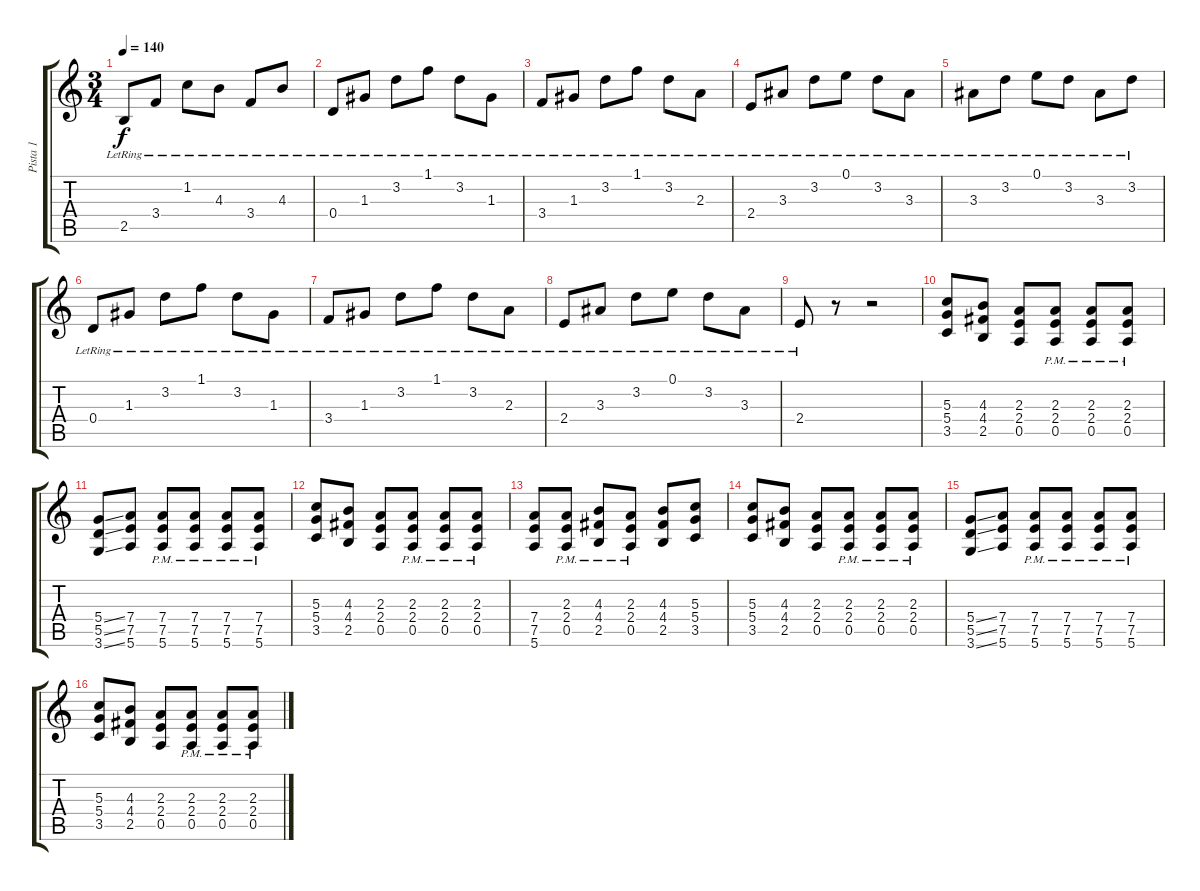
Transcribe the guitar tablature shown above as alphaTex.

\track ("Pista 1" "Pista 1") {instrument distortionguitar}
\staff {score tabs}
\tuning (E4 B3 G3 D3 A2 E2) {hide}
\ts (3 4)
\tempo 140
\clef g2
\ks c
2.5{lr}.8{dy f} 3.4{lr}.8 1.2{lr}.8 4.3{lr}.8 3.4{lr}.8 4.3{lr}.8 |
0.4{lr}.8 1.3{lr}.8 3.2{lr}.8 1.1{lr}.8 3.2{lr}.8 1.3{lr}.8 |
3.4{lr}.8 1.3{lr}.8 3.2{lr}.8 1.1{lr}.8 3.2{lr}.8 2.3{lr}.8 |
2.4{lr}.8 3.3{lr}.8 3.2{lr}.8 0.1{lr}.8 3.2{lr}.8 3.3{lr}.8 |
3.3{lr}.8 3.2{lr}.8 0.1{lr}.8 3.2{lr}.8 3.3{lr}.8 3.2{lr}.8 |
0.4{lr}.8 1.3{lr}.8 3.2{lr}.8 1.1{lr}.8 3.2{lr}.8 1.3{lr}.8 |
3.4{lr}.8 1.3{lr}.8 3.2{lr}.8 1.1{lr}.8 3.2{lr}.8 2.3{lr}.8 |
2.4{lr}.8 3.3{lr}.8 3.2{lr}.8 0.1{lr}.8 3.2{lr}.8 3.3{lr}.8 |
2.4{lr}.8 r.8 r.2 |
(5.3 5.4 3.5).8{volume 11 instrument distortionguitar} (4.3 4.4 2.5).8 (2.3 2.4 0.5).8 (2.3{pm} 2.4{pm} 0.5{pm}).8 (2.3{pm} 2.4{pm} 0.5{pm}).8 (2.3{pm} 2.4{pm} 0.5{pm}).8 |
(5.4{ss} 5.5{ss} 3.6{ss}).8 (7.4 7.5 5.6).8 (7.4{pm} 7.5{pm} 5.6{pm}).8 (7.4{pm} 7.5{pm} 5.6{pm}).8 (7.4{pm} 7.5{pm} 5.6{pm}).8 (7.4{pm} 7.5{pm} 5.6{pm}).8 |
(5.3 5.4 3.5).8 (4.3 4.4 2.5).8 (2.3 2.4 0.5).8 (2.3{pm} 2.4{pm} 0.5{pm}).8 (2.3{pm} 2.4{pm} 0.5{pm}).8 (2.3{pm} 2.4{pm} 0.5{pm}).8 |
(7.4 7.5 5.6).8 (2.3{pm} 2.4{pm} 0.5{pm}).8 (4.3{pm} 4.4{pm} 2.5{pm}).8 (2.3{pm} 2.4{pm} 0.5{pm}).8 (4.3 4.4 2.5).8 (5.3 5.4 3.5).8 |
(5.3 5.4 3.5).8 (4.3 4.4 2.5).8 (2.3 2.4 0.5).8 (2.3{pm} 2.4{pm} 0.5{pm}).8 (2.3{pm} 2.4{pm} 0.5{pm}).8 (2.3{pm} 2.4{pm} 0.5{pm}).8 |
(5.4{ss} 5.5{ss} 3.6{ss}).8 (7.4 7.5 5.6).8 (7.4{pm} 7.5{pm} 5.6{pm}).8 (7.4{pm} 7.5{pm} 5.6{pm}).8 (7.4{pm} 7.5{pm} 5.6{pm}).8 (7.4{pm} 7.5{pm} 5.6{pm}).8 |
(5.3 5.4 3.5).8 (4.3 4.4 2.5).8 (2.3 2.4 0.5).8 (2.3{pm} 2.4{pm} 0.5{pm}).8 (2.3{pm} 2.4{pm} 0.5{pm}).8 (2.3{pm} 2.4{pm} 0.5{pm}).8
